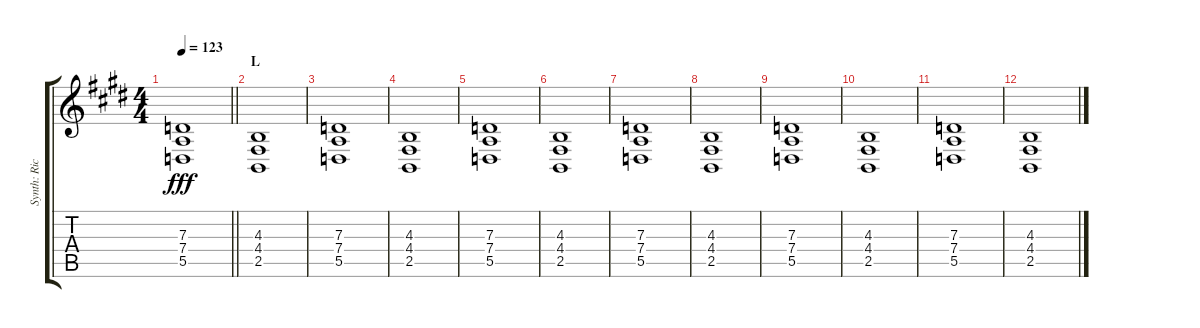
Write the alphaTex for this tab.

\track ("Synth: Rick" "Synth: Ric") {instrument synthstrings1}
\staff {score tabs}
\tuning (E4 B3 G3 D3 A2 E2) {hide}
\ts (4 4)
\tempo 123
\clef g2
\barLineRight lightlight
\ks e
(7.3 7.4 5.5).1{dy fff} |
\section ("" "L")
(4.3 4.4 2.5).1 |
(7.3 7.4 5.5).1 |
(4.3 4.4 2.5).1 |
(7.3 7.4 5.5).1 |
(4.3 4.4 2.5).1 |
(7.3 7.4 5.5).1 |
(4.3 4.4 2.5).1 |
(7.3 7.4 5.5).1 |
(4.3 4.4 2.5).1 |
(7.3 7.4 5.5).1 |
(4.3 4.4 2.5).1
